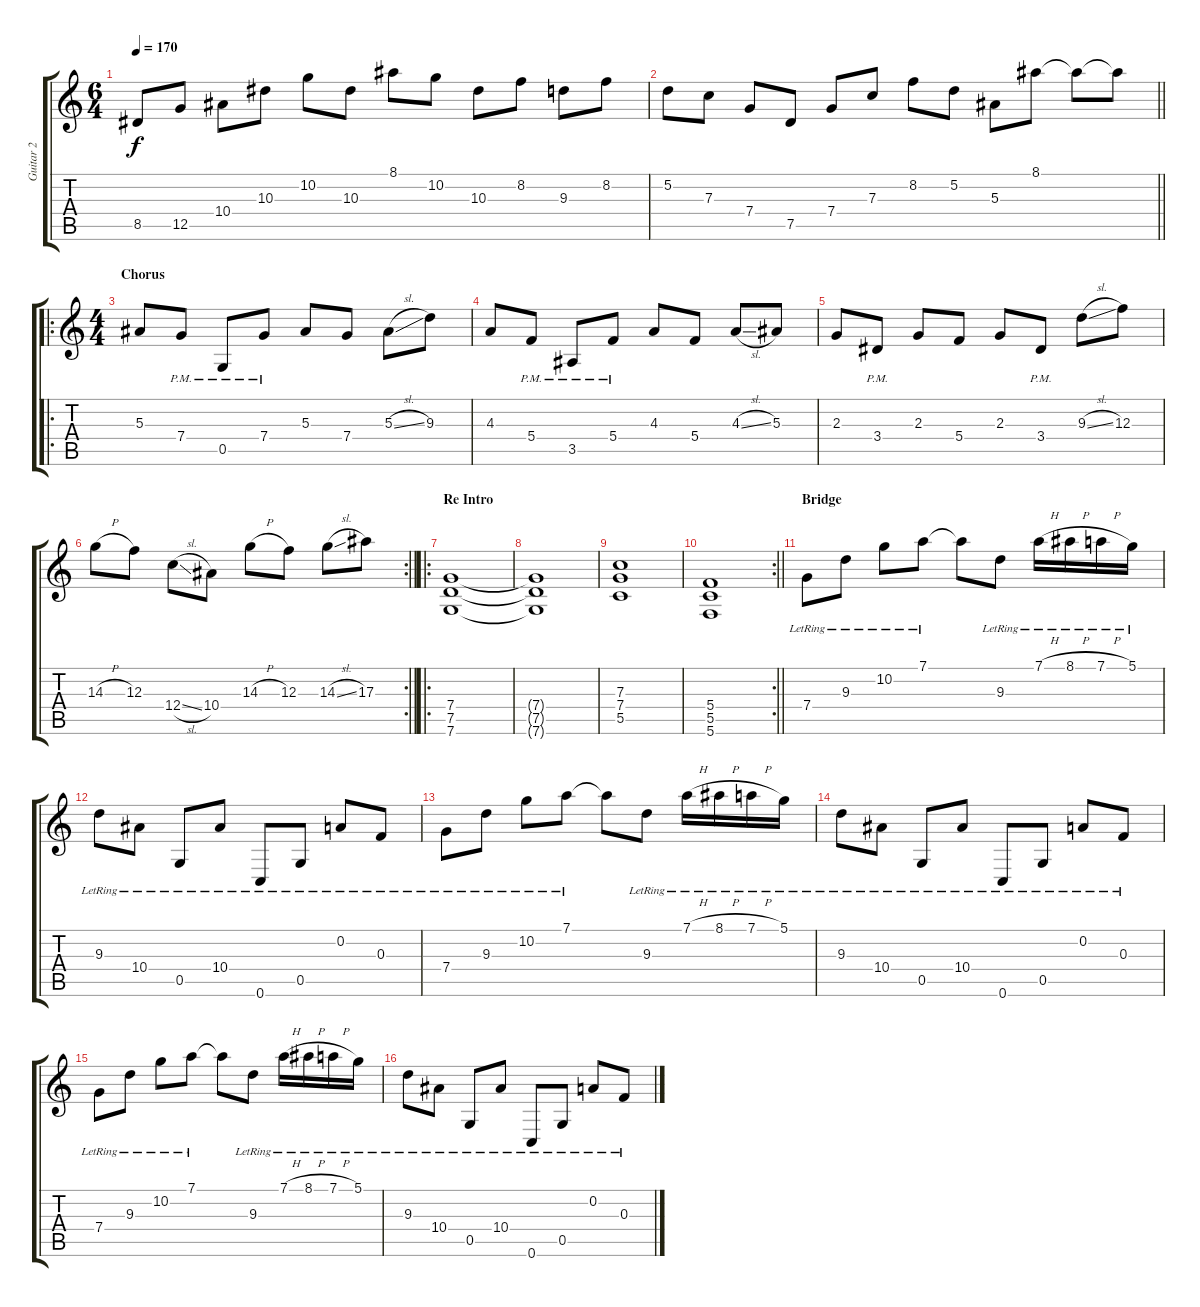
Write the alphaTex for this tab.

\track ("Guitar 2" "Guitar 2") {instrument distortionguitar}
\staff {score tabs}
\tuning (D4 A3 F3 C3 G2 C2) {hide}
\ts (6 4)
\tempo 170
\clef g2
\ks c
8.5.8{dy f} 12.5.8 10.4.8 10.3.8 10.2.8 10.3.8 8.1.8 10.2.8 10.3.8 8.2.8 9.3.8 8.2.8 |
\barLineRight lightlight
5.2.8 7.3.8 7.4.8 7.5.8 7.4.8 7.3.8 8.2.8 5.2.8 5.3.8 8.1.8 8.1{t}.8 8.1{t}.8 |
\ro
\ts (4 4)
\section ("" "Chorus")
5.3.8 7.4{pm}.8 0.5{pm}.8 7.4{pm}.8 5.3.8 7.4.8 5.3{sl}.8 9.3.8 |
4.3.8 5.4{pm}.8 3.5{pm}.8 5.4{pm}.8 4.3.8 5.4.8 4.3{sl}.8 5.3.8 |
2.3.8 3.4{pm}.8 2.3.8 5.4.8 2.3.8 3.4{pm}.8 9.3{sl}.8 12.3.8 |
\rc 2
\barLineRight lightlight
14.3{h}.8 12.3.8 12.4{sl}.8 10.4.8 14.3{h}.8 12.3.8 14.3{sl}.8 17.3.8 |
\ro
\section ("" "Re Intro")
(7.4 7.5 7.6).1 |
(7.4{t} 7.5{t} 7.6{t}).1 |
(7.3 7.4 5.5).1 |
\rc 2
\barLineRight lightlight
(5.4 5.5 5.6).1 |
\section ("" "Bridge")
7.4{lr}.8{instrument electricguitarclean} 9.3{lr}.8 10.2{lr}.8 7.1{lr}.8 7.1{t}.8 9.3{lr}.8 7.1{h lr}.16 8.1{h lr}.16 7.1{h lr}.16 5.1{lr}.16 |
9.3{lr}.8 10.4{lr}.8 0.5{lr}.8 10.4{lr}.8 0.6{lr}.8 0.5{lr}.8 0.2{lr}.8 0.3{lr}.8 |
7.4{lr}.8{instrument electricguitarclean} 9.3{lr}.8 10.2{lr}.8 7.1{lr}.8 7.1{t}.8 9.3{lr}.8 7.1{h lr}.16 8.1{h lr}.16 7.1{h lr}.16 5.1{lr}.16 |
9.3{lr}.8 10.4{lr}.8 0.5{lr}.8 10.4{lr}.8 0.6{lr}.8 0.5{lr}.8 0.2{lr}.8 0.3{lr}.8 |
7.4{lr}.8{instrument electricguitarclean} 9.3{lr}.8 10.2{lr}.8 7.1{lr}.8 7.1{t}.8 9.3{lr}.8 7.1{h lr}.16 8.1{h lr}.16 7.1{h lr}.16 5.1{lr}.16 |
9.3{lr}.8 10.4{lr}.8 0.5{lr}.8 10.4{lr}.8 0.6{lr}.8 0.5{lr}.8 0.2{lr}.8 0.3{lr}.8
